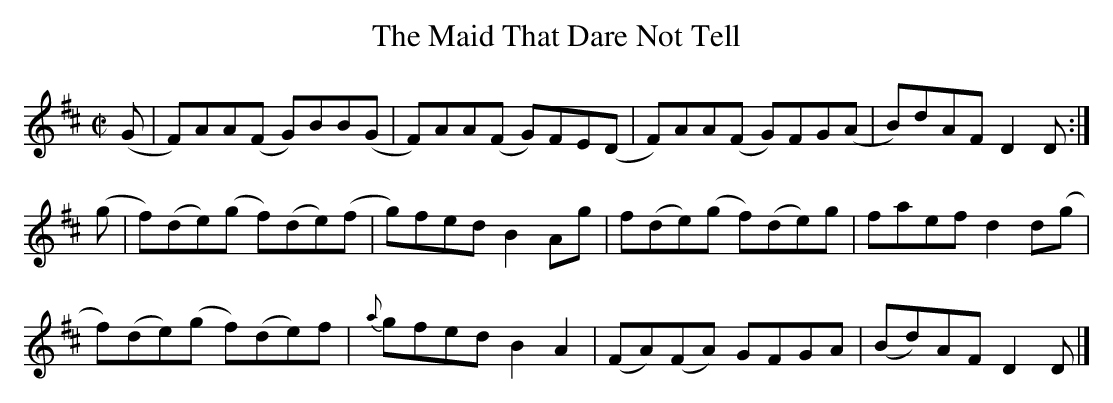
X:1
T: The Maid That Dare Not Tell
M: C|
L: 1/8
K: D
(G | F)AA(F   G)BB(G   | F)AA(F  G)FE(D | F)AA(F   G)FG(A  | B)dAF  D2 D :|
(g | f)(de)(g f)(de)(f | g)fed   B2 Ag  | f(de)(g  f)(de)g | faef   d2 d(g |
     f)(de)(g f)(de)f  | {a}gfed B2 A2  | (FA)(FA) GFGA    | (Bd)AF D2 D |]
